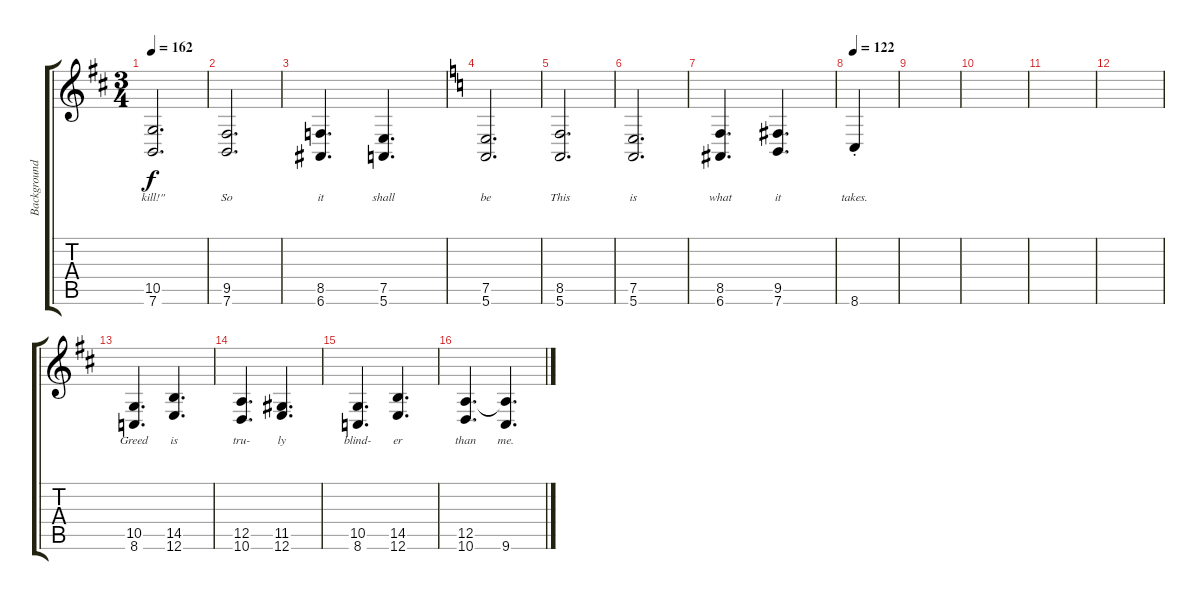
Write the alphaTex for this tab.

\track ("Background Choir Effect" "Background") {instrument choiraahs}
\staff {score tabs}
\tuning (E4 B3 G3 D3 A2 E2) {hide}
\ts (3 4)
\tempo 162
\clef g2
\ks d
(10.5 7.6).2{d lyrics (0 "kill!\"") lyrics (1 "") lyrics (2 "") lyrics (3 "") lyrics (4 "") dy f} |
(9.5 7.6).2{d lyrics (0 "So") lyrics (1 "") lyrics (2 "") lyrics (3 "") lyrics (4 "")} |
(8.5 6.6).4{d lyrics (0 "it") lyrics (1 "") lyrics (2 "") lyrics (3 "") lyrics (4 "")} (7.5 5.6).4{d lyrics (0 "shall") lyrics (1 "") lyrics (2 "") lyrics (3 "") lyrics (4 "")} |
\ks c
(7.5 5.6).2{d lyrics (0 "be") lyrics (1 "") lyrics (2 "") lyrics (3 "") lyrics (4 "")} |
(8.5 5.6).2{d lyrics (0 "This") lyrics (1 "") lyrics (2 "") lyrics (3 "") lyrics (4 "")} |
(7.5 5.6).2{d lyrics (0 "is") lyrics (1 "") lyrics (2 "") lyrics (3 "") lyrics (4 "")} |
(8.5 6.6).4{d lyrics (0 "what") lyrics (1 "") lyrics (2 "") lyrics (3 "") lyrics (4 "")} (9.5 7.6).4{d lyrics (0 "it") lyrics (1 "") lyrics (2 "") lyrics (3 "") lyrics (4 "")} |
\tempo 122
8.6{st}.4{lyrics (0 "takes.") lyrics (1 "") lyrics (2 "") lyrics (3 "") lyrics (4 "")} |
|
|
|
|
\ks d
(10.5 8.6).4{d lyrics (0 "Greed") lyrics (1 "") lyrics (2 "") lyrics (3 "") lyrics (4 "")} (14.5 12.6).4{d lyrics (0 "is") lyrics (1 "") lyrics (2 "") lyrics (3 "") lyrics (4 "")} |
(12.5 10.6).4{d lyrics (0 "tru-") lyrics (1 "") lyrics (2 "") lyrics (3 "") lyrics (4 "")} (11.5 12.6).4{d lyrics (0 "ly") lyrics (1 "") lyrics (2 "") lyrics (3 "") lyrics (4 "")} |
(10.5 8.6).4{d lyrics (0 "blind-") lyrics (1 "") lyrics (2 "") lyrics (3 "") lyrics (4 "")} (14.5 12.6).4{d lyrics (0 "er") lyrics (1 "") lyrics (2 "") lyrics (3 "") lyrics (4 "")} |
(12.5 10.6).4{d lyrics (0 "than") lyrics (1 "") lyrics (2 "") lyrics (3 "") lyrics (4 "")} (12.5{t} 9.6).4{d lyrics (0 "me.") lyrics (1 "") lyrics (2 "") lyrics (3 "") lyrics (4 "")}
